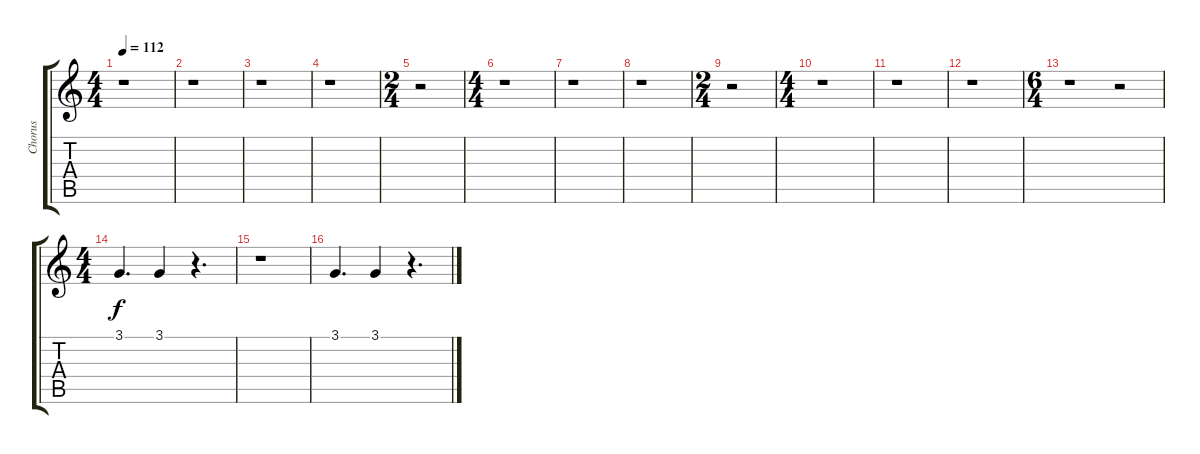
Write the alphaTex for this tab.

\track ("Chorus" "Chorus") {instrument lead2sawtooth}
\staff {score tabs}
\tuning (E4 B3 G3 D3 A2 E2) {hide}
\ts (4 4)
\tempo 112
\clef g2
\ks c
r.1{dy f} |
r.1 |
r.1 |
r.1 |
\ts (2 4)
r.2 |
\ts (4 4)
r.1 |
r.1 |
r.1 |
\ts (2 4)
r.2 |
\ts (4 4)
r.1 |
r.1 |
r.1 |
\ts (6 4)
r.1 r.2 |
\ts (4 4)
3.1.4{d} 3.1.4 r.4{d} |
r.1 |
3.1.4{d} 3.1.4 r.4{d}
